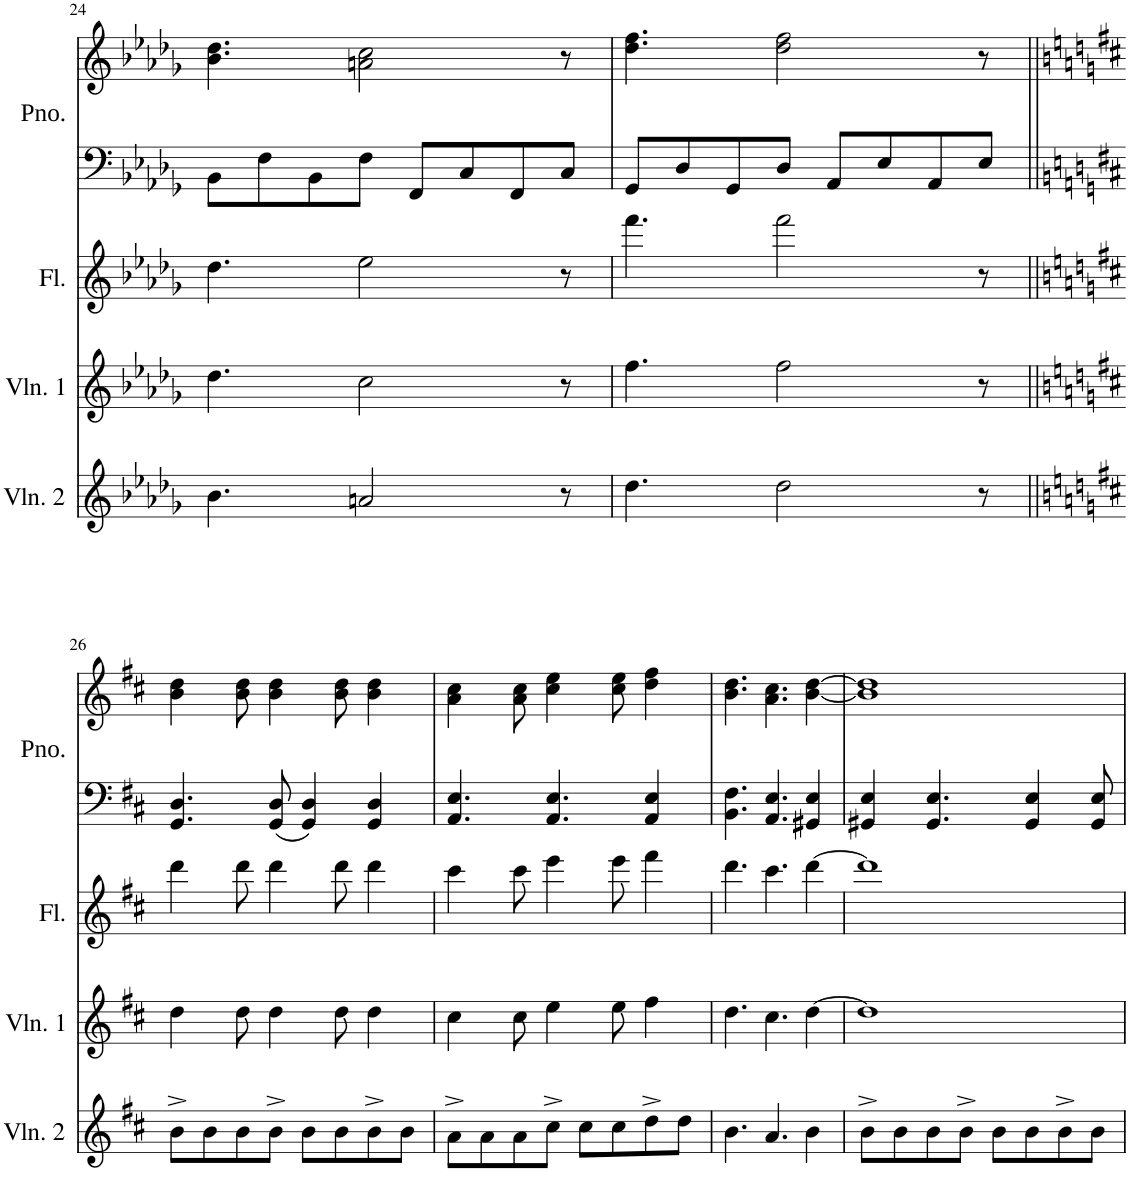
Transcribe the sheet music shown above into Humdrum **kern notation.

**kern	**kern	**kern	**kern	**kern
*part4	*part3	*part2	*part1	*part1
*staff5	*staff4	*staff3	*staff2	*staff1
*I"Violin 2	*I"Violin 1	*I"Flute	*I"Piano	*
*I'Vln. 2	*I'Vln. 1	*I'Fl.	*I'Pno.	*
!!LO:PB:g=z
*clefG2	*clefG2	*clefG2	*clefF4	*clefG2
*k[b-e-a-d-g-]	*k[b-e-a-d-g-]	*k[b-e-a-d-g-]	*k[b-e-a-d-g-]	*k[b-e-a-d-g-]
*M4/4	*M4/4	*M4/4	*M4/4	*M4/4
*met(c)	*met(c)	*met(c)	*met(c)	*met(c)
=24	=24	=24	=24	=24
4.b-\	4.dd-\	4.dd-\	8BB-\L	4.b-\ 4.dd-\
.	.	.	8F\	.
.	.	.	8BB-\	.
2an/	2cc\	2ee-\	8F\J	2an\ 2cc\
.	.	.	8FF/L	.
.	.	.	8C/	.
.	.	.	8FF/	.
8r	8r	8r	8C/J	8r
=25	=25	=25	=25	=25
4.dd-\	4.ff\	4.fff\	8GG-/L	4.dd-\ 4.ff\
.	.	.	8D-/	.
.	.	.	8GG-/	.
2dd-\	2ff\	2fff\	8D-/J	2dd-\ 2ff\
.	.	.	8AA-/L	.
.	.	.	8E-/	.
.	.	.	8AA-/	.
8r	8r	8r	8E-/J	8r
!!LO:LB:g=z
=26||	=26||	=26||	=26||	=26||
*k[f#c#]	*k[f#c#]	*k[f#c#]	*k[f#c#]	*k[f#c#]
8b^\L	4dd\	4ddd\	4.GG/ 4.D/	4b\ 4dd\
8b\	.	.	.	.
8b\	8dd\	8ddd\	.	8b\ 8dd\
8b^\J	4dd\	4ddd\	8GG/ 8D/	4b\ 4dd\
8b\L	.	.	4GG/ 4D/	.
8b\	8dd\	8ddd\	.	8b\ 8dd\
8b^\	4dd\	4ddd\	4GG/ 4D/	4b\ 4dd\
8b\J	.	.	.	.
=27	=27	=27	=27	=27
8a^\L	4cc#\	4ccc#\	4.AA/ 4.E/	4a\ 4cc#\
8a\	.	.	.	.
8a\	8cc#\	8ccc#\	.	8a\ 8cc#\
8cc#^\J	4ee\	4eee\	4.AA/ 4.E/	4cc#\ 4ee\
8cc#\L	.	.	.	.
8cc#\	8ee\	8eee\	.	8cc#\ 8ee\
8dd^\	4ff#\	4fff#\	4AA/ 4E/	4dd\ 4ff#\
8dd\J	.	.	.	.
=28	=28	=28	=28	=28
4.b\	4.dd\	4.ddd\	4.BB\ 4.F#\	4.b\ 4.dd\
4.a/	4.cc#\	4.ccc#\	4.AA/ 4.E/	4.a\ 4.cc#\
4b\	[4dd\	[4ddd\	4GG#X/ 4E/	[4b\ [4dd\
=29	=29	=29	=29	=29
8b^\L	1dd]	1ddd]	4GG#X/ 4E/	1b] 1dd]
8b\	.	.	.	.
8b\	.	.	4.GG#/ 4.E/	.
8b^\J	.	.	.	.
8b\L	.	.	.	.
8b\	.	.	4GG#/ 4E/	.
8b^\	.	.	.	.
8b\J	.	.	8GG#/ 8E/	.
=	=	=	=	=
*-	*-	*-	*-	*-
